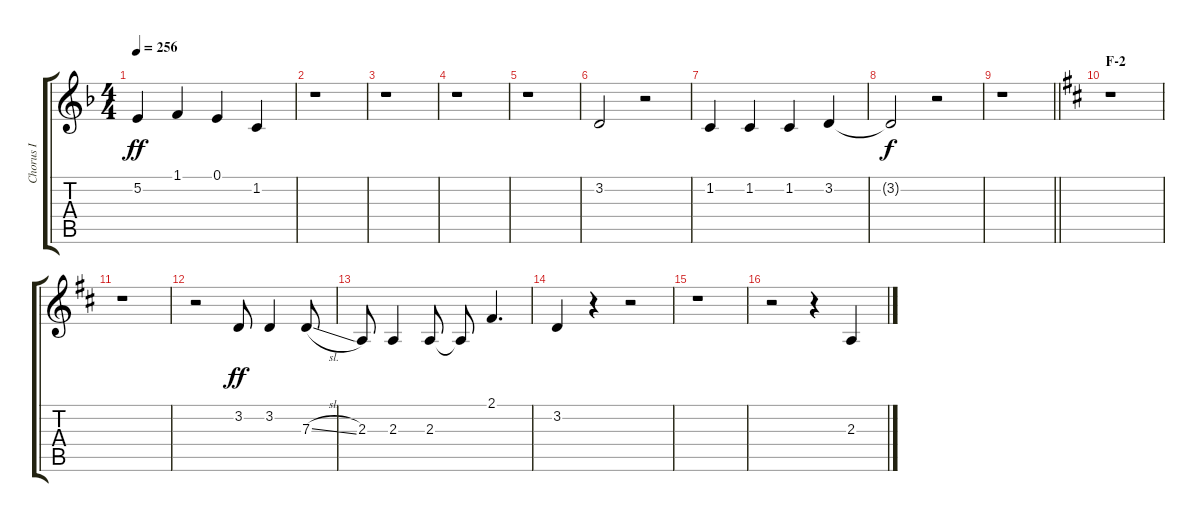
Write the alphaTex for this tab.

\track ("Chorus I" "Chorus I") {instrument voiceoohs}
\staff {score tabs}
\tuning (E4 B3 G3 D3 A2 E2) {hide}
\ts (4 4)
\tempo 256
\clef g2
\ks f
5.2.4{dy ff} 1.1.4 0.1.4 1.2.4 |
r.1 |
r.1 |
r.1 |
r.1 |
3.2.2 r.2 |
1.2.4 1.2.4 1.2.4 3.2.4 |
3.2{t}.2{dy f} r.2 |
\barLineRight lightlight
r.1 |
\section ("" "F-2")
\ks d
r.1 |
r.1 |
r.2 3.2.8{dy ff} 3.2.4 7.3{sl}.8 |
2.3.8 2.3.4 2.3.8 2.3{t}.8 2.1.4{d} |
3.2.4 r.4 r.2 |
r.1 |
r.2 r.4 2.3.4
